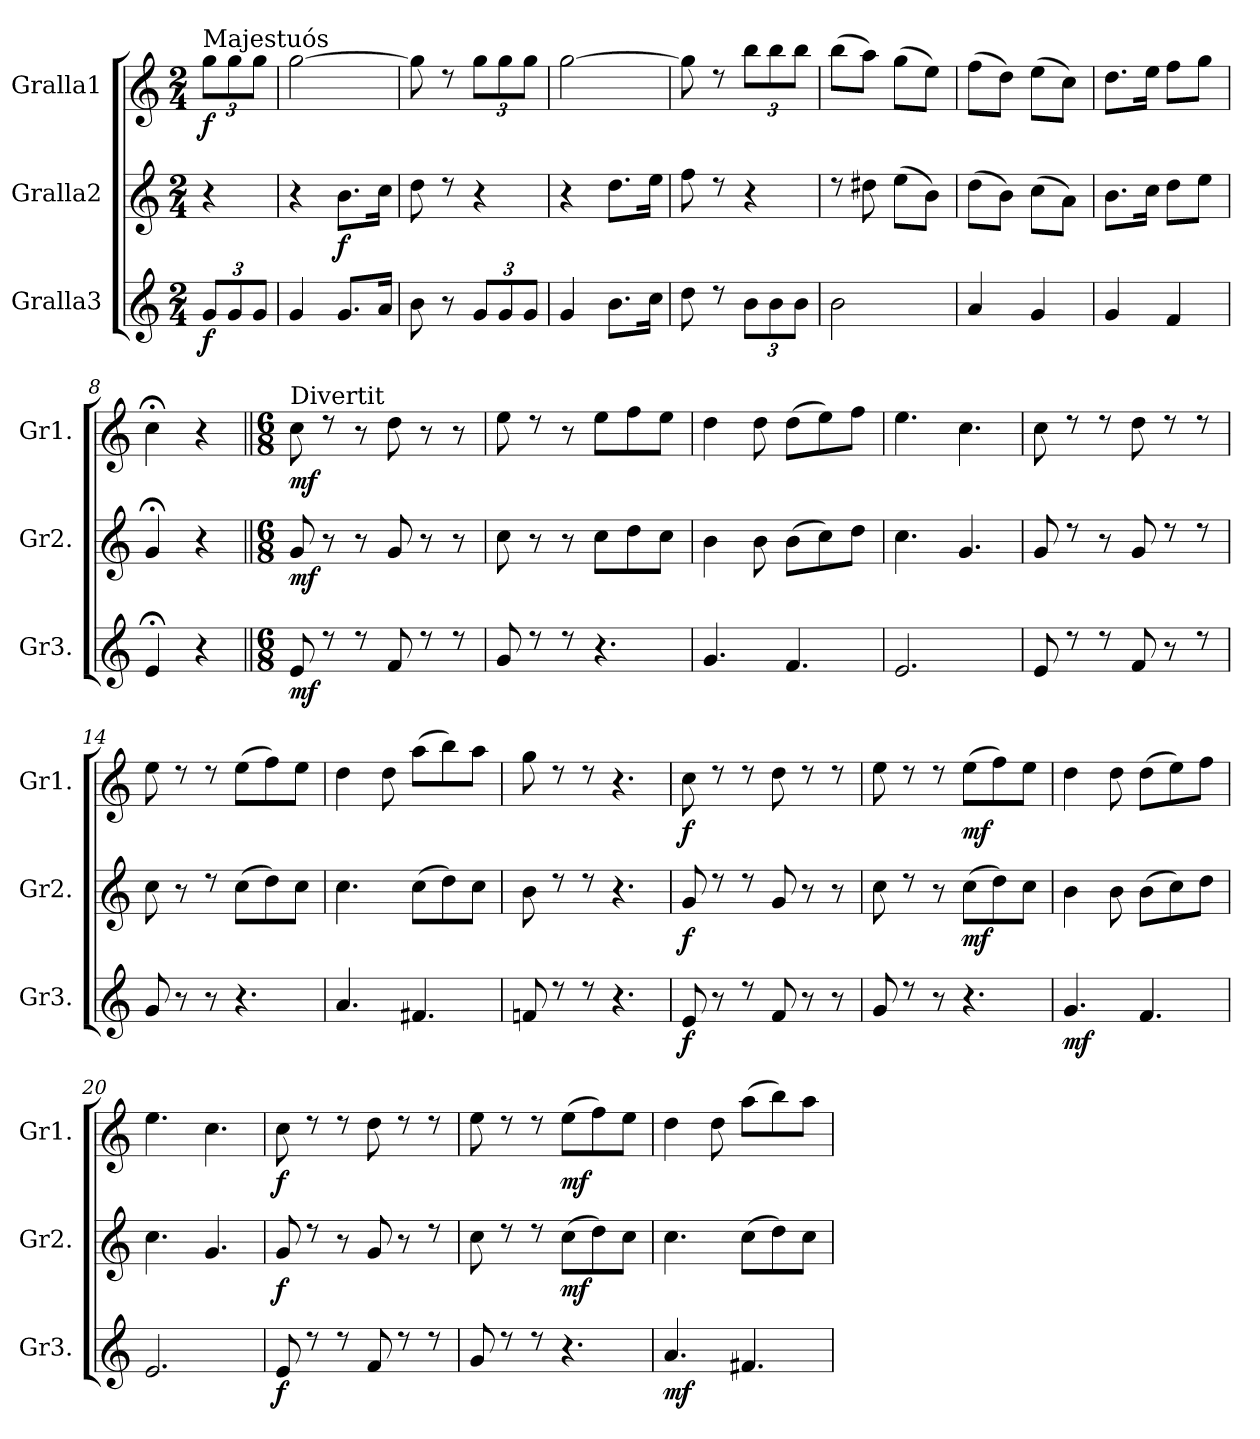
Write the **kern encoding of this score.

**kern	**dynam	**kern	**dynam	**kern	**dynam
*part3	*part3	*part2	*part2	*part1	*part1
*staff3	*staff3	*staff2	*staff2	*staff1	*staff1
*I"Gralla3	*	*I"Gralla2	*	*I"Gralla1	*
*I'Gr3.	*	*I'Gr2.	*	*I'Gr1.	*
*clefG2	*	*clefG2	*	*clefG2	*
*k[]	*	*k[]	*	*k[]	*
*M2/4	*	*M2/4	*	*M2/4	*
*MM80	*	*MM80	*	*MM80	*
*Xbrackettup	*	*	*	*Xbrackettup	*
=	=	=	=	=	=
!	!	!	!	!LO:TX:a:t=Majestuós	!
!	!LO:DY:b	!	!	!	!LO:DY:b
12g/L	f	4r	.	12gg\L	f
12g/	.	.	.	12gg\	.
12g/J	.	.	.	12gg\J	.
=1	=1	=1	=1	=1	=1
4g/	.	4r	.	[2gg\	.
!	!	!	!LO:DY:b	!	!
8.g/L	.	8.b\L	f	.	.
16a/Jk	.	16cc\Jk	.	.	.
=2	=2	=2	=2	=2	=2
8b\	.	8dd\	.	8gg\]	.
8r	.	8rdd	.	8rdd	.
12g/L	.	4r	.	12gg\L	.
12g/	.	.	.	12gg\	.
12g/J	.	.	.	12gg\J	.
=3	=3	=3	=3	=3	=3
4g/	.	4r	.	[2gg\	.
8.b\L	.	8.dd\L	.	.	.
16cc\Jk	.	16ee\Jk	.	.	.
=4	=4	=4	=4	=4	=4
8dd\	.	8ff\	.	8gg\]	.
8rdd	.	8rdd	.	8rdd	.
12b\L	.	4r	.	12bb\L	.
12b\	.	.	.	12bb\	.
12b\J	.	.	.	12bb\J	.
=5	=5	=5	=5	=5	=5
2b\	.	8rdd	.	(>8bb\L	.
.	.	8dd#X\	.	8aa\J)	.
.	.	(>8ee\L	.	(>8gg\L	.
.	.	8b\J)	.	8ee\J)	.
=6	=6	=6	=6	=6	=6
4a/	.	(>8dd\L	.	(>8ff\L	.
.	.	8b\J)	.	8dd\J)	.
4g/	.	(>8cc\L	.	(>8ee\L	.
.	.	8a\J)	.	8cc\J)	.
=7	=7	=7	=7	=7	=7
4g/	.	8.b\L	.	8.dd\L	.
.	.	16cc\Jk	.	16ee\Jk	.
4f/	.	8dd\L	.	8ff\L	.
.	.	8ee\J	.	8gg\J	.
!!LO:LB:g=z
=8	=8	=8	=8	=8	=8
4e;</	.	4g;</	.	4cc;<\	.
4r	.	4r	.	4r	.
=9||	=9||	=9||	=9||	=9||	=9||
*M6/8	*	*M6/8	*	*M6/8	*
*	*	*	*	*MM180	*
!	!	!	!	!LO:TX:a:t=Divertit	!
!	!LO:DY:b	!	!LO:DY:b	!	!LO:DY:b
8e/	mf	8g/	mf	8cc\	mf
8rdd	.	8r	.	8rdd	.
8rdd	.	8r	.	8r	.
8f/	.	8g/	.	8dd\	.
8rdd	.	8r	.	8r	.
8rdd	.	8r	.	8r	.
=10	=10	=10	=10	=10	=10
8g/	.	8cc\	.	8ee\	.
8rdd	.	8r	.	8rdd	.
8rdd	.	8r	.	8r	.
4.r	.	8cc\L	.	8ee\L	.
.	.	8dd\	.	8ff\	.
.	.	8cc\J	.	8ee\J	.
=11	=11	=11	=11	=11	=11
4.g/	.	4b\	.	4dd\	.
.	.	8b\	.	8dd\	.
4.f/	.	(>8b\L	.	(>8dd\L	.
.	.	8cc\)	.	8ee\)	.
.	.	8dd\J	.	8ff\J	.
=12	=12	=12	=12	=12	=12
2.e/	.	4.cc\	.	4.ee\	.
.	.	4.g/	.	4.cc\	.
=13	=13	=13	=13	=13	=13
8e/	.	8g/	.	8cc\	.
8rdd	.	8rdd	.	8rdd	.
8rdd	.	8r	.	8rdd	.
8f/	.	8g/	.	8dd\	.
8r	.	8rdd	.	8rdd	.
8rdd	.	8rdd	.	8rdd	.
!!LO:LB:g=z
=14	=14	=14	=14	=14	=14
8g/	.	8cc\	.	8ee\	.
8r	.	8r	.	8rdd	.
8r	.	8rdd	.	8rdd	.
4.r	.	(>8cc\L	.	(>8ee\L	.
.	.	8dd\)	.	8ff\)	.
.	.	8cc\J	.	8ee\J	.
=15	=15	=15	=15	=15	=15
4.a/	.	4.cc\	.	4dd\	.
.	.	.	.	8dd\	.
4.f#X/	.	(>8cc\L	.	(>8aa\L	.
.	.	8dd\)	.	8bb\)	.
.	.	8cc\J	.	8aa\J	.
=16	=16	=16	=16	=16	=16
8fn/	.	8b\	.	8gg\	.
8rdd	.	8rdd	.	8rdd	.
8rdd	.	8rdd	.	8rdd	.
4.r	.	4.r	.	4.r	.
=17	=17	=17	=17	=17	=17
!	!LO:DY:b	!	!LO:DY:b	!	!LO:DY:b
8e/	f	8g/	f	8cc\	f
8r	.	8rdd	.	8rdd	.
8rdd	.	8rdd	.	8rdd	.
8f/	.	8g/	.	8dd\	.
8r	.	8r	.	8rdd	.
8r	.	8r	.	8rdd	.
=18	=18	=18	=18	=18	=18
8g/	.	8cc\	.	8ee\	.
8rdd	.	8rdd	.	8rdd	.
8r	.	8r	.	8rdd	.
!	!	!	!LO:DY:b	!	!LO:DY:b
4.r	.	(>8cc\L	mf	(>8ee\L	mf
.	.	8dd\)	.	8ff\)	.
.	.	8cc\J	.	8ee\J	.
=19	=19	=19	=19	=19	=19
!	!LO:DY:b	!	!	!	!
4.g/	mf	4b\	.	4dd\	.
.	.	8b\	.	8dd\	.
4.f/	.	(>8b\L	.	(>8dd\L	.
.	.	8cc\)	.	8ee\)	.
.	.	8dd\J	.	8ff\J	.
=20	=20	=20	=20	=20	=20
2.e/	.	4.cc\	.	4.ee\	.
.	.	4.g/	.	4.cc\	.
!!LO:LB:g=z
=21	=21	=21	=21	=21	=21
!	!LO:DY:b	!	!LO:DY:b	!	!LO:DY:b
8e/	f	8g/	f	8cc\	f
8rdd	.	8rdd	.	8rdd	.
8rdd	.	8r	.	8rdd	.
8f/	.	8g/	.	8dd\	.
8rdd	.	8r	.	8rdd	.
8rdd	.	8rdd	.	8rdd	.
=22	=22	=22	=22	=22	=22
8g/	.	8cc\	.	8ee\	.
8rdd	.	8rdd	.	8rdd	.
8rdd	.	8rdd	.	8rdd	.
!	!	!	!LO:DY:b	!	!LO:DY:b
4.r	.	(>8cc\L	mf	(>8ee\L	mf
.	.	8dd\)	.	8ff\)	.
.	.	8cc\J	.	8ee\J	.
=23	=23	=23	=23	=23	=23
!	!LO:DY:b	!	!	!	!
4.a/	mf	4.cc\	.	4dd\	.
.	.	.	.	8dd\	.
4.f#X/	.	(>8cc\L	.	(>8aa\L	.
.	.	8dd\)	.	8bb\)	.
.	.	8cc\J	.	8aa\J	.
=	=	=	=	=	=
*-	*-	*-	*-	*-	*-
